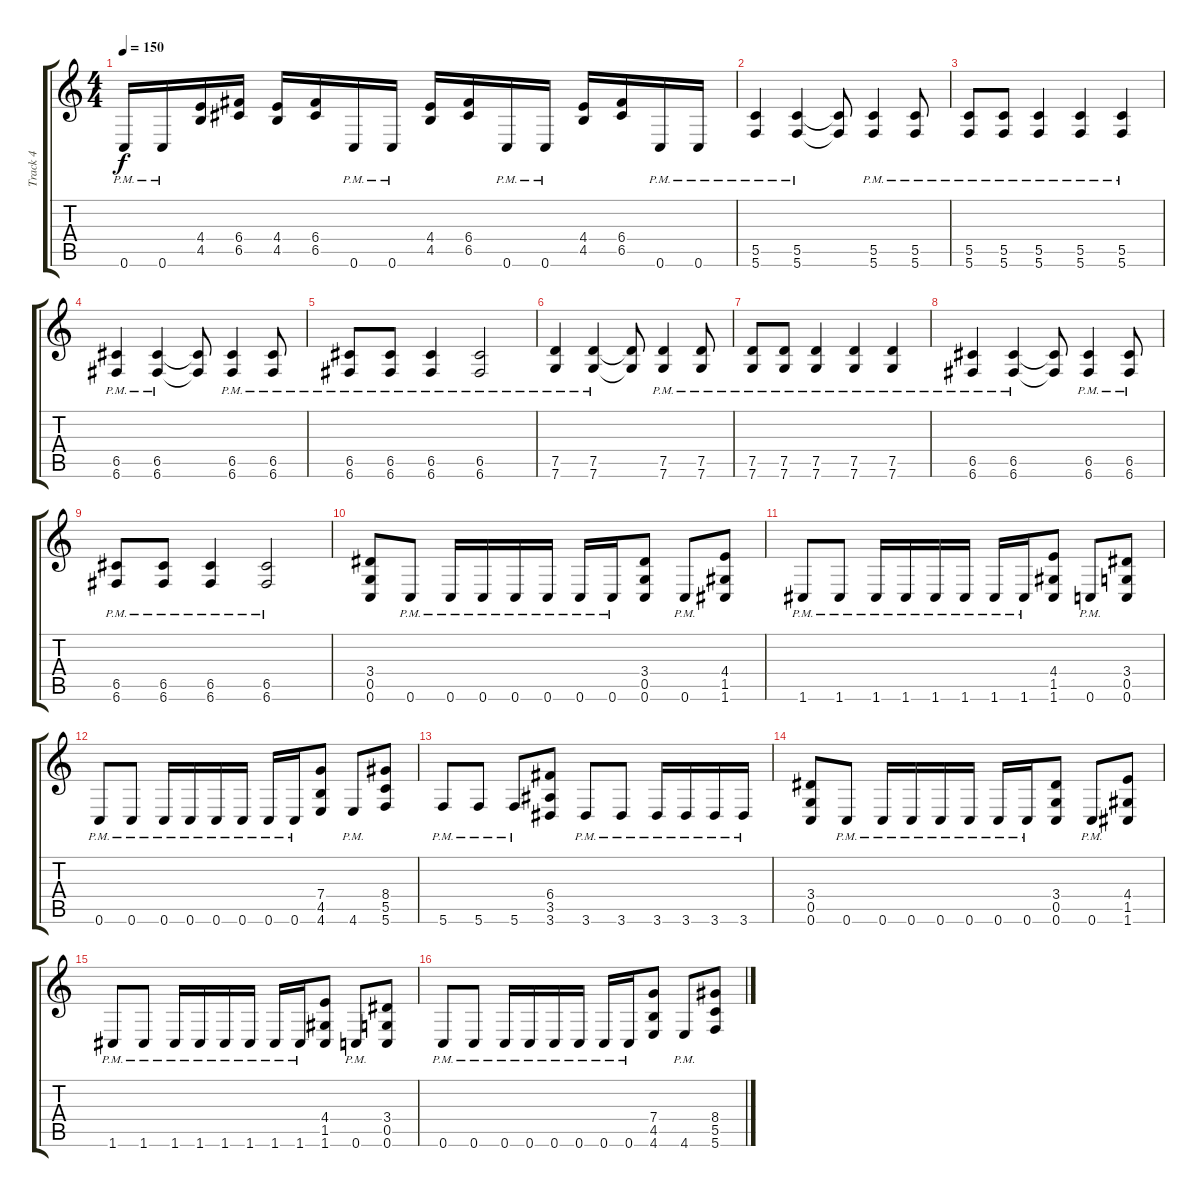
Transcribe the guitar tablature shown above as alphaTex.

\track ("Track 4" "Track 4") {instrument distortionguitar}
\staff {score tabs}
\tuning (D4 A3 F3 C3 G2 C2) {hide}
\ts (4 4)
\tempo 150
\clef g2
\ks c
0.6{pm}.16{dy f} 0.6{pm}.16 (4.4 4.5).16 (6.4 6.5).16 (4.4 4.5).16 (6.4 6.5).16 0.6{pm}.16 0.6{pm}.16 (4.4 4.5).16 (6.4 6.5).16 0.6{pm}.16 0.6{pm}.16 (4.4 4.5).16 (6.4 6.5).16 0.6{pm}.16 0.6{pm}.16 |
(5.5{pm} 5.6{pm}).4 (5.5{pm} 5.6{pm}).4 (5.5{t} 5.6{t}).8 (5.5{pm} 5.6{pm}).4 (5.5{pm} 5.6{pm}).8 |
(5.5{pm} 5.6{pm}).8 (5.5{pm} 5.6{pm}).8 (5.5{pm} 5.6{pm}).4 (5.5{pm} 5.6{pm}).4 (5.5{pm} 5.6{pm}).4 |
(6.5{pm} 6.6{pm}).4 (6.5{pm} 6.6{pm}).4 (6.5{t} 6.6{t}).8 (6.5{pm} 6.6{pm}).4 (6.5{pm} 6.6{pm}).8 |
(6.5{pm} 6.6{pm}).8 (6.5{pm} 6.6{pm}).8 (6.5{pm} 6.6{pm}).4 (6.5{pm} 6.6{pm}).2 |
(7.5{pm} 7.6{pm}).4 (7.5{pm} 7.6{pm}).4 (7.5{t} 7.6{t}).8 (7.5{pm} 7.6{pm}).4 (7.5{pm} 7.6{pm}).8 |
(7.5{pm} 7.6{pm}).8 (7.5{pm} 7.6{pm}).8 (7.5{pm} 7.6{pm}).4 (7.5{pm} 7.6{pm}).4 (7.5{pm} 7.6{pm}).4 |
(6.5{pm} 6.6{pm}).4 (6.5{pm} 6.6{pm}).4 (6.5{t} 6.6{t}).8 (6.5{pm} 6.6{pm}).4 (6.5{pm} 6.6{pm}).8 |
(6.5{pm} 6.6{pm}).8 (6.5{pm} 6.6{pm}).8 (6.5{pm} 6.6{pm}).4 (6.5{pm} 6.6{pm}).2 |
(3.4 0.5 0.6).8 0.6{pm}.8 0.6{pm}.16 0.6{pm}.16 0.6{pm}.16 0.6{pm}.16 0.6{pm}.16 0.6{pm}.16 (3.4 0.5 0.6).8 0.6{pm}.8 (4.4 1.5 1.6).8 |
1.6{pm}.8 1.6{pm}.8 1.6{pm}.16 1.6{pm}.16 1.6{pm}.16 1.6{pm}.16 1.6{pm}.16 1.6{pm}.16 (4.4 1.5 1.6).8 0.6{pm}.8 (3.4 0.5 0.6).8 |
0.6{pm}.8 0.6{pm}.8 0.6{pm}.16 0.6{pm}.16 0.6{pm}.16 0.6{pm}.16 0.6{pm}.16 0.6{pm}.16 (7.4 4.5 4.6).8 4.6{pm}.8 (8.4 5.5 5.6).8 |
5.6{pm}.8 5.6{pm}.8 5.6{pm}.8 (6.4 3.5 3.6).8 3.6{pm}.8 3.6{pm}.8 3.6{pm}.16 3.6{pm}.16 3.6{pm}.16 3.6{pm}.16 |
(3.4 0.5 0.6).8 0.6{pm}.8 0.6{pm}.16 0.6{pm}.16 0.6{pm}.16 0.6{pm}.16 0.6{pm}.16 0.6{pm}.16 (3.4 0.5 0.6).8 0.6{pm}.8 (4.4 1.5 1.6).8 |
1.6{pm}.8 1.6{pm}.8 1.6{pm}.16 1.6{pm}.16 1.6{pm}.16 1.6{pm}.16 1.6{pm}.16 1.6{pm}.16 (4.4 1.5 1.6).8 0.6{pm}.8 (3.4 0.5 0.6).8 |
0.6{pm}.8 0.6{pm}.8 0.6{pm}.16 0.6{pm}.16 0.6{pm}.16 0.6{pm}.16 0.6{pm}.16 0.6{pm}.16 (7.4 4.5 4.6).8 4.6{pm}.8 (8.4 5.5 5.6).8
